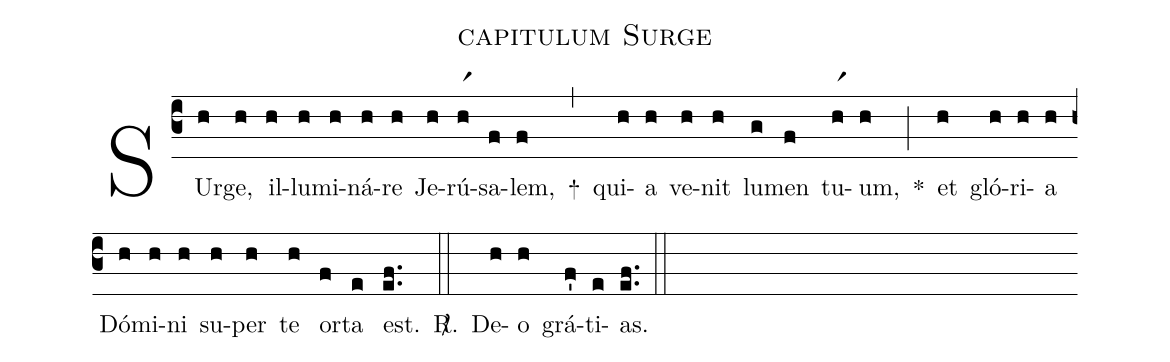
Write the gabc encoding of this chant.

name: capitulum Surge;
%%
(c3)

SUr(h)ge,(h) il(h)lu(h)mi(h)ná(h)re(h) Je(h)rú(hr1)sa(f)lem,(f) +(,)
qui(h)a(h) ve(h)nit(h) lu(g)men(f) tu(hr1)um,(h) *(;)
et(h) gló(h)ri(h)a(h) Dó(h)mi(h)ni(h) su(h)per(h) te(h) or(f)ta(e) est.(e.f.) <sp>R/</sp>.(::)
De(h)o(h) grá(f')ti(e)as.(e.f.) (::)
